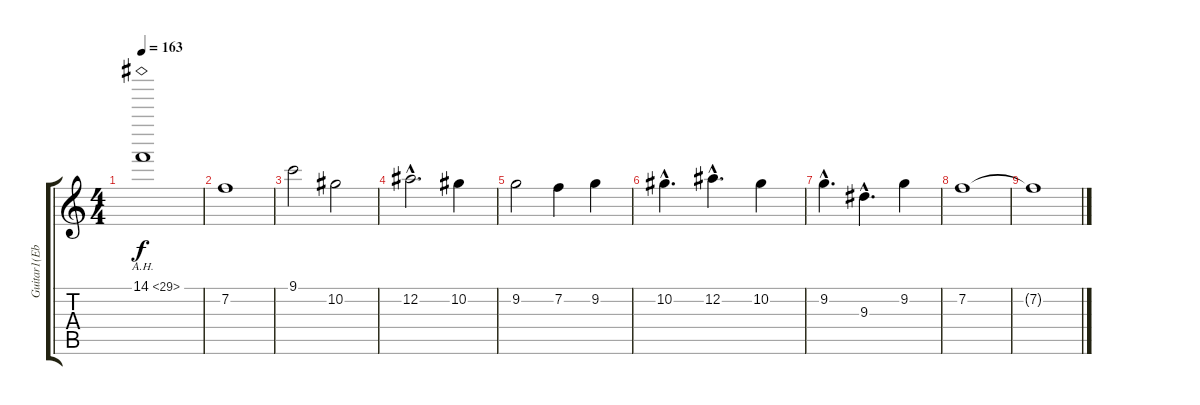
\track ("Guitar1(Eb-tuning)" "Guitar1(Eb") {instrument overdrivenguitar}
\staff {score tabs}
\tuning (Eb4 Bb3 Gb3 Db3 Ab2 Eb2) {hide}
\ts (4 4)
\tempo 163
\clef g2
\ks c
14.1{ah 15}.1{dy f} |
7.2.1 |
9.1.2 10.2.2 |
12.2{hac}.2{d} 10.2.4 |
9.2.2 7.2.4 9.2.4 |
10.2{hac}.4{d} 12.2{hac}.4{d} 10.2.4 |
9.2{hac}.4{d} 9.3{hac}.4{d} 9.2.4 |
7.2.1 |
7.2{t}.1
